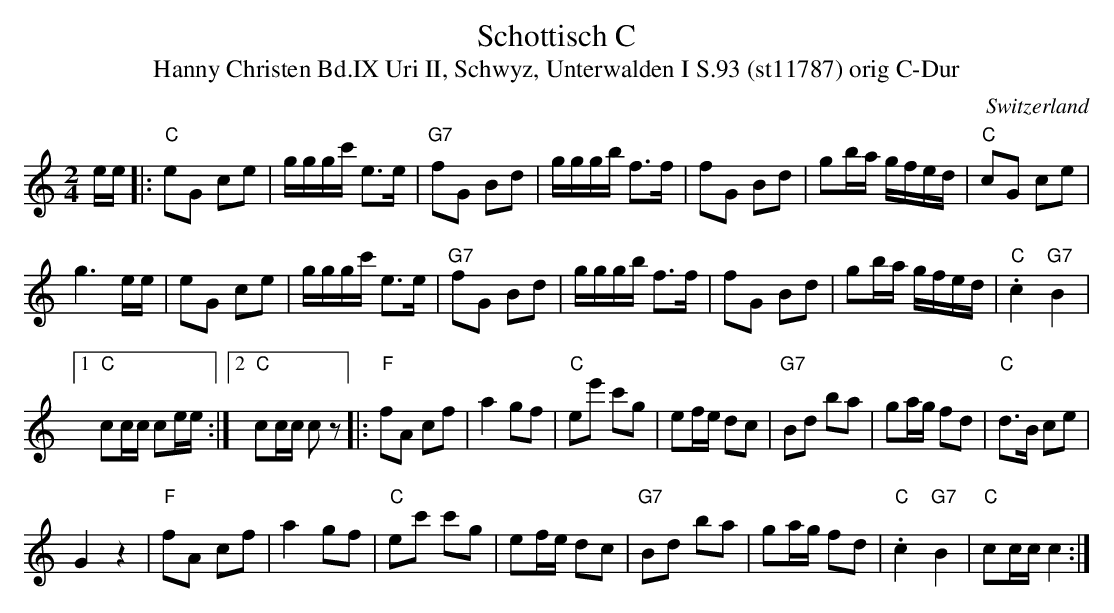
X:1
T: Schottisch C
T: Hanny Christen Bd.IX Uri II, Schwyz, Unterwalden I S.93 (st11787) orig C-Dur
M:2/4
L:1/16
O:Switzerland
K:C major
ee |: "C"e2G2 c2e2 | gggc' e3e | "G7"f2G2 B2d2 | gggb f3f | f2G2 B2d2 |  g2ba gfed | "C"c2G2 c2e2 |
g6ee | e2G2 c2e2 | gggc' e3e | "G7"f2G2 B2d2 | gggb f3f | f2G2 B2d2 | g2ba gfed | ."C"c4 "G7"B4 |1
"C"c2cc c2ee :|2 "C"c2cc c2z2 |: [L:1/8] "F"fA cf | a2 gf | "C"ee' c'g | ef/e/ dc | "G7"Bd ba | ga/g/ fd | "C"d>B ce |
G2z2 | "F"fA cf | a2 gf | "C"ec' c'g | ef/e/ dc | "G7"Bd ba | ga/g/ fd | ."C"c2 "G7"B2 | "C"cc/c/ c2 :|
